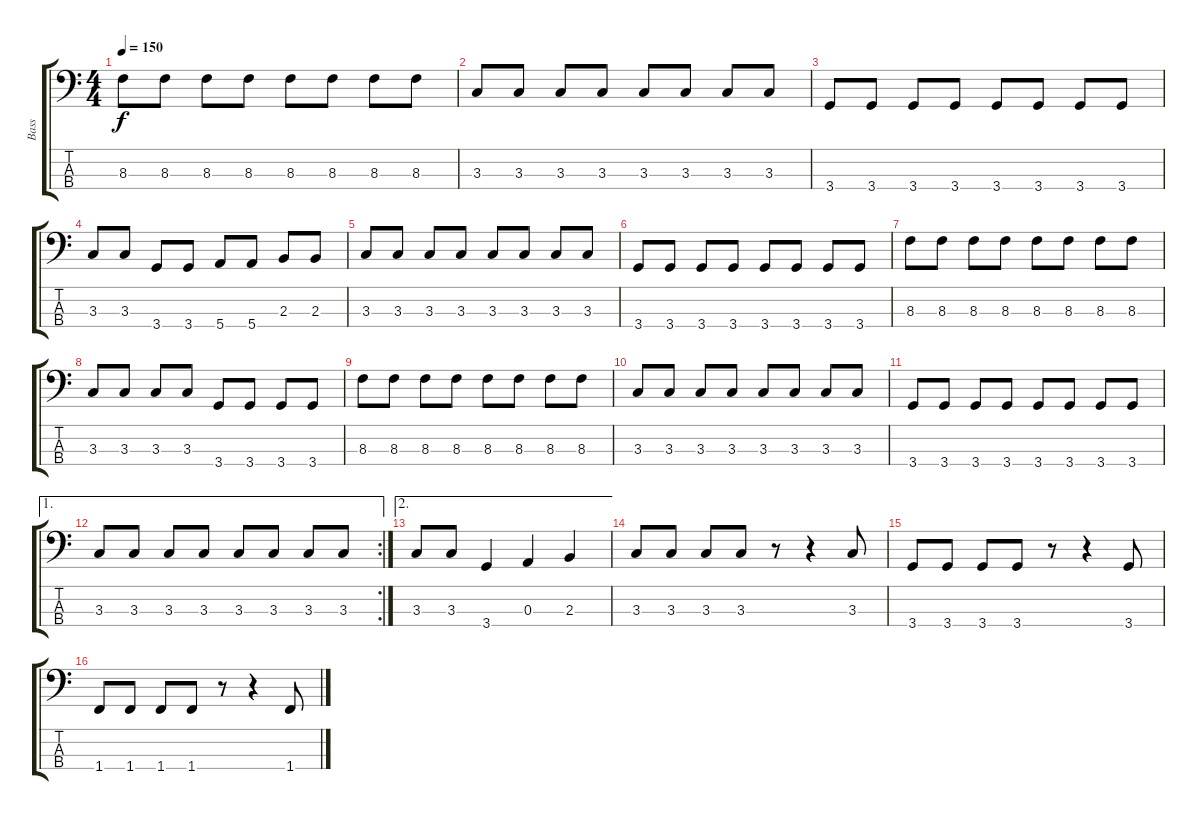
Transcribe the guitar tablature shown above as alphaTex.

\track ("Bass" "Bass") {instrument electricbassfinger}
\staff {score tabs}
\tuning (G2 D2 A1 E1) {hide}
\ts (4 4)
\tempo 150
\clef f4
\ks c
8.3.8{dy f} 8.3.8 8.3.8 8.3.8 8.3.8 8.3.8 8.3.8 8.3.8 |
3.3.8 3.3.8 3.3.8 3.3.8 3.3.8 3.3.8 3.3.8 3.3.8 |
3.4.8 3.4.8 3.4.8 3.4.8 3.4.8 3.4.8 3.4.8 3.4.8 |
3.3.8 3.3.8 3.4.8 3.4.8 5.4.8 5.4.8 2.3.8 2.3.8 |
3.3.8 3.3.8 3.3.8 3.3.8 3.3.8 3.3.8 3.3.8 3.3.8 |
3.4.8 3.4.8 3.4.8 3.4.8 3.4.8 3.4.8 3.4.8 3.4.8 |
8.3.8 8.3.8 8.3.8 8.3.8 8.3.8 8.3.8 8.3.8 8.3.8 |
3.3.8 3.3.8 3.3.8 3.3.8 3.4.8 3.4.8 3.4.8 3.4.8 |
8.3.8 8.3.8 8.3.8 8.3.8 8.3.8 8.3.8 8.3.8 8.3.8 |
3.3.8 3.3.8 3.3.8 3.3.8 3.3.8 3.3.8 3.3.8 3.3.8 |
3.4.8 3.4.8 3.4.8 3.4.8 3.4.8 3.4.8 3.4.8 3.4.8 |
\ae 1
\rc 2
3.3.8 3.3.8 3.3.8 3.3.8 3.3.8 3.3.8 3.3.8 3.3.8 |
\ae 2
3.3.8 3.3.8 3.4.4 0.3.4 2.3.4 |
3.3.8 3.3.8 3.3.8 3.3.8 r.8 r.4 3.3.8 |
3.4.8 3.4.8 3.4.8 3.4.8 r.8 r.4 3.4.8 |
1.4.8 1.4.8 1.4.8 1.4.8 r.8 r.4 1.4.8
